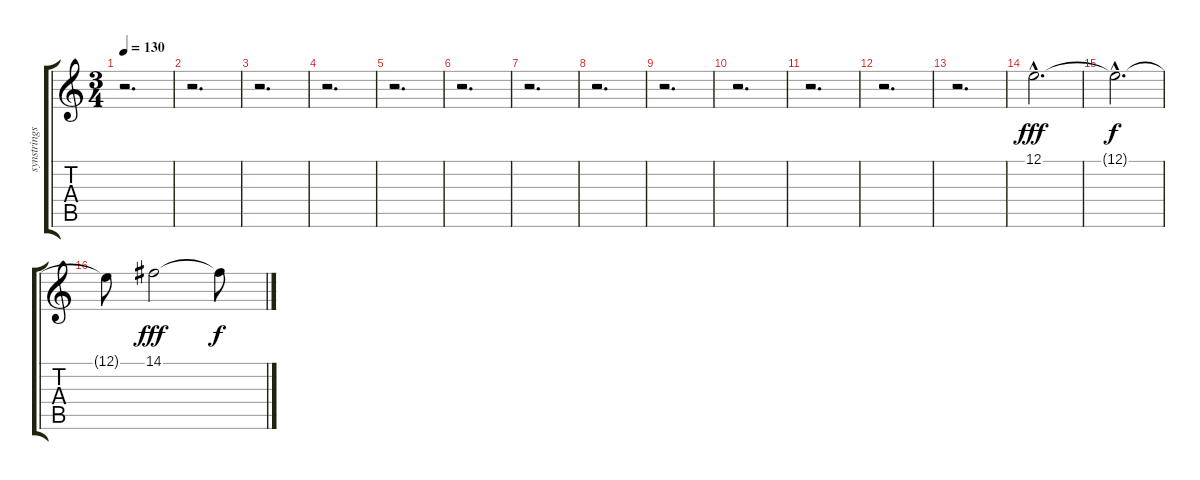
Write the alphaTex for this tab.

\track ("synstrings" "synstrings") {instrument synthstrings1}
\staff {score tabs}
\tuning (E4 B3 G3 D3 A2 E2) {hide}
\ts (3 4)
\tempo 130
\clef g2
\ks c
r.2{d dy fff} |
r.2{d} |
r.2{d} |
r.2{d} |
r.2{d} |
r.2{d} |
r.2{d} |
r.2{d} |
r.2{d} |
r.2{d} |
r.2{d} |
r.2{d} |
r.2{d} |
12.1{hac}.2{d} |
12.1{hac t}.2{d dy f} |
12.1{t}.8 14.1.2{dy fff} 14.1{t}.8{dy f}
